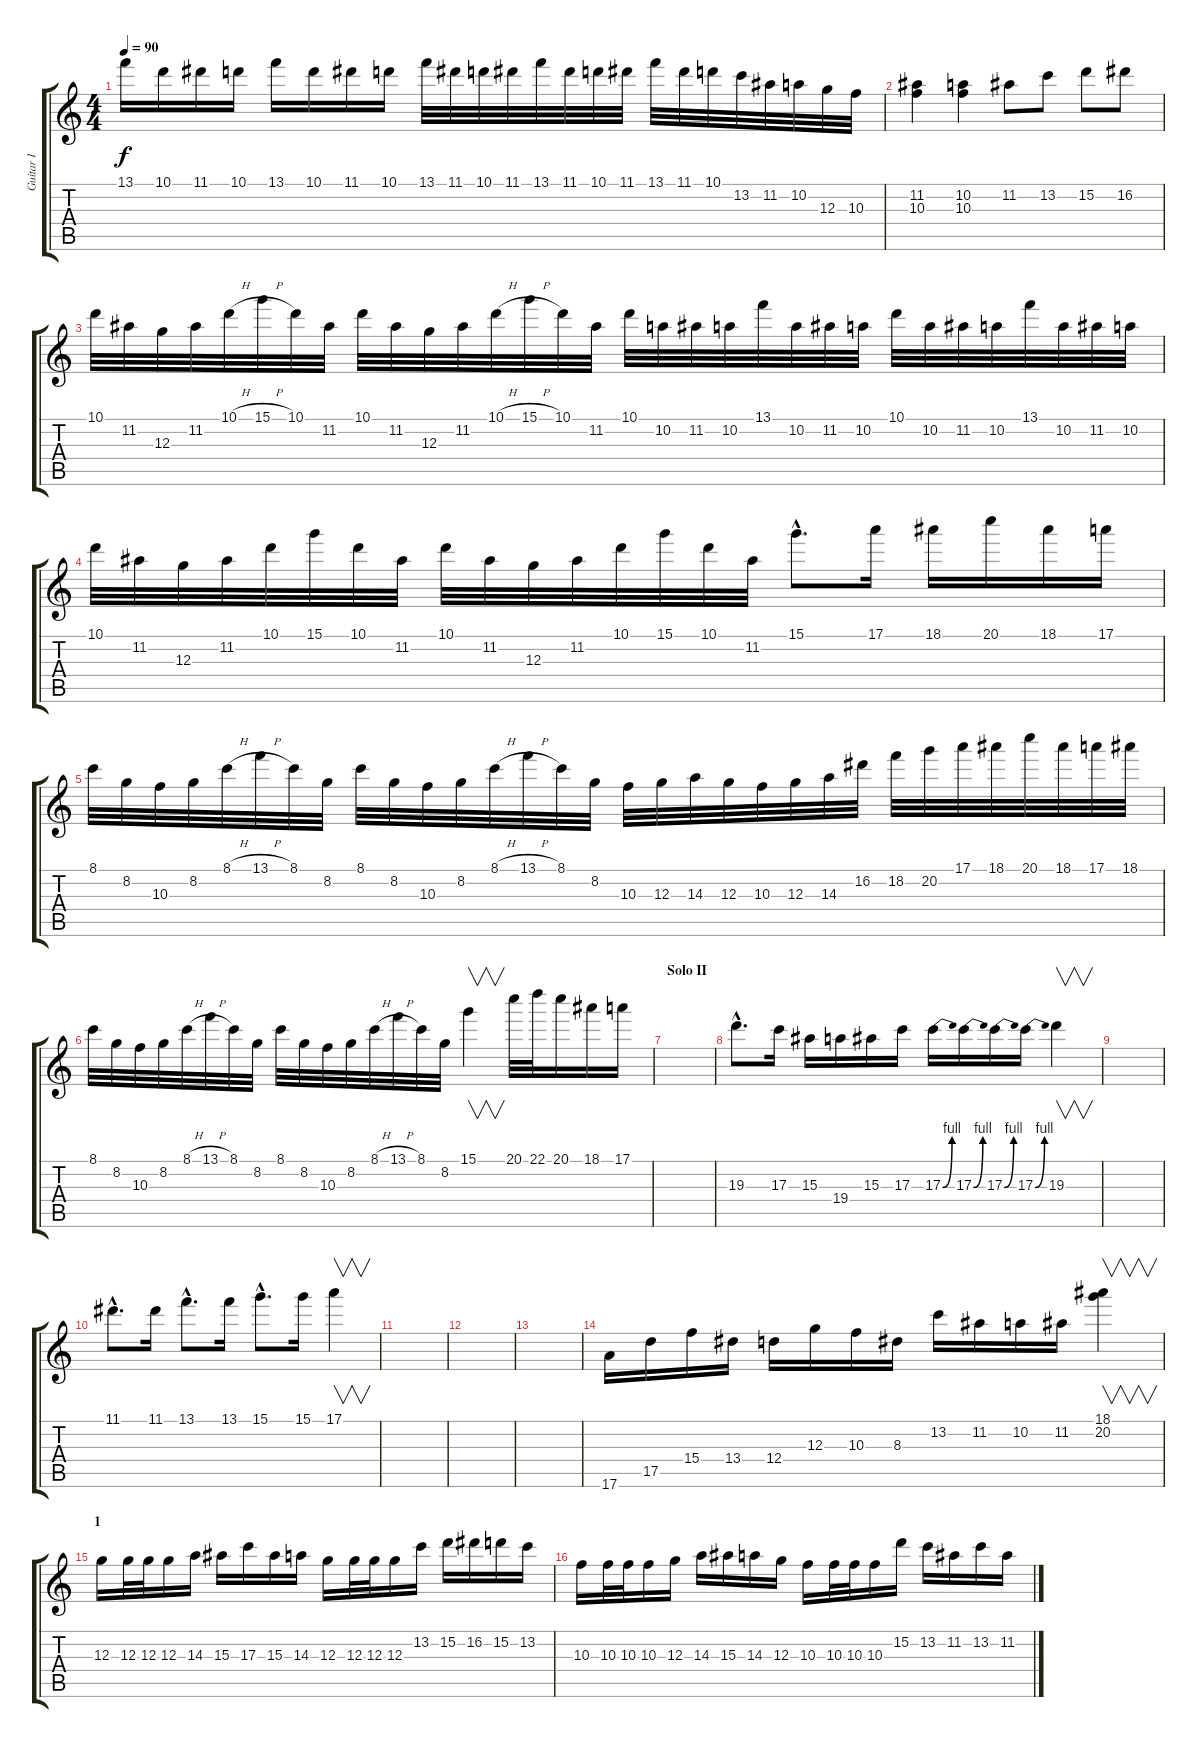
\track ("Guitar I" "Guitar I") {instrument distortionguitar}
\staff {score tabs}
\tuning (E4 B3 G3 D3 A2 E2) {hide}
\ts (4 4)
\tempo 90
\clef g2
\ks c
13.1.16{dy f} 10.1.16 11.1.16 10.1.16 13.1.16 10.1.16 11.1.16 10.1.16 13.1.32 11.1.32 10.1.32 11.1.32 13.1.32 11.1.32 10.1.32 11.1.32 13.1.32 11.1.32 10.1.32 13.2.32 11.2.32 10.2.32 12.3.32 10.3.32 |
(11.2 10.3).4 (10.2 10.3).4 11.2.8 13.2.8 15.2.8 16.2.8 |
10.1.32 11.2.32 12.3.32 11.2.32 10.1{h}.32 15.1{h}.32 10.1.32 11.2.32 10.1.32 11.2.32 12.3.32 11.2.32 10.1{h}.32 15.1{h}.32 10.1.32 11.2.32 10.1.32 10.2.32 11.2.32 10.2.32 13.1.32 10.2.32 11.2.32 10.2.32 10.1.32 10.2.32 11.2.32 10.2.32 13.1.32 10.2.32 11.2.32 10.2.32 |
10.1.32 11.2.32 12.3.32 11.2.32 10.1.32 15.1.32 10.1.32 11.2.32 10.1.32 11.2.32 12.3.32 11.2.32 10.1.32 15.1.32 10.1.32 11.2.32 15.1{hac}.8{d} 17.1.16 18.1.16 20.1.16 18.1.16 17.1.16 |
8.1.32 8.2.32 10.3.32 8.2.32 8.1{h}.32 13.1{h}.32 8.1.32 8.2.32 8.1.32 8.2.32 10.3.32 8.2.32 8.1{h}.32 13.1{h}.32 8.1.32 8.2.32 10.3.32 12.3.32 14.3.32 12.3.32 10.3.32 12.3.32 14.3.32 16.2.32 18.2.32 20.2.32 17.1.32 18.1.32 20.1.32 18.1.32 17.1.32 18.1.32 |
8.1.32 8.2.32 10.3.32 8.2.32 8.1{h}.32 13.1{h}.32 8.1.32 8.2.32 8.1.32 8.2.32 10.3.32 8.2.32 8.1{h}.32 13.1{h}.32 8.1.32 8.2.32 15.1.4{v} 20.1.32 22.1.32 20.1.16 18.1.16 17.1.16 |
\section ("" "Solo II")
|
19.3{hac}.8{d} 17.3.16 15.3.16 19.4.16 15.3.16 17.3.16 17.3{be (bend 0 0 60 4)}.16 17.3{be (bend 0 0 60 4)}.16 17.3{be (bend 0 0 60 4)}.16 17.3{be (bend 0 0 60 4)}.16 19.3.4{v} |
|
11.1{hac}.8{d} 11.1.16 13.1{hac}.8{d} 13.1.16 15.1{hac}.8{d} 15.1.16 17.1.4{v} |
|
|
|
17.6.16 17.5.16 15.4.16 13.4.16 12.4.16 12.3.16 10.3.16 8.3.16 13.2.16 11.2.16 10.2.16 11.2.16 (18.1 20.2).4{v} |
\section ("" "1")
12.3.16 12.3.32 12.3.32 12.3.16 14.3.16 15.3.16 17.3.16 15.3.16 14.3.16 12.3.16 12.3.32 12.3.32 12.3.16 13.2.16 15.2.16 16.2.16 15.2.16 13.2.16 |
10.3.16 10.3.32 10.3.32 10.3.16 12.3.16 14.3.16 15.3.16 14.3.16 12.3.16 10.3.16 10.3.32 10.3.32 10.3.16 15.2.16 13.2.16 11.2.16 13.2.16 11.2.16
